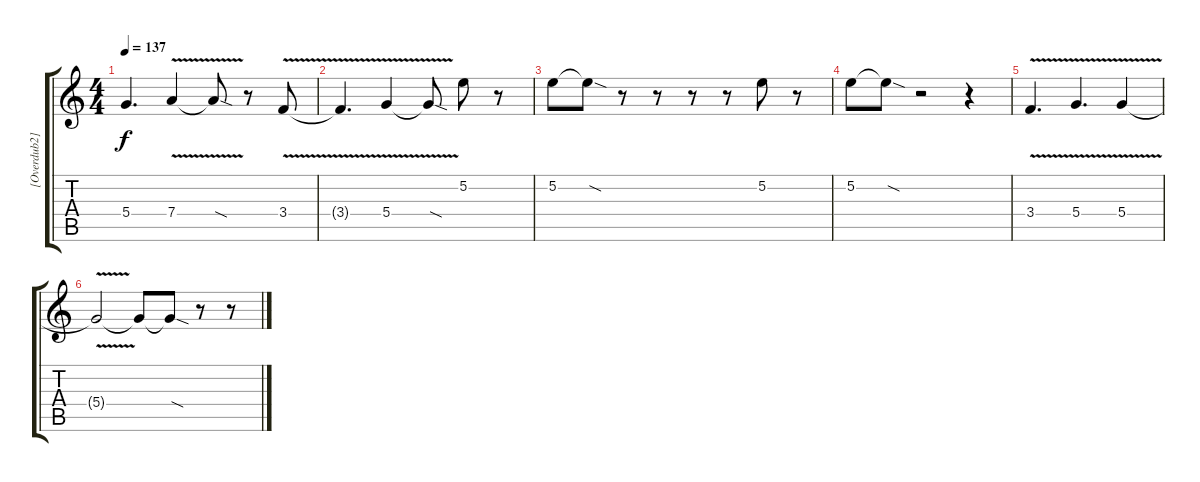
\track ("[Overdub2]" "[Overdub2]") {instrument distortionguitar}
\staff {score tabs}
\tuning (E4 B3 G3 D3 A2 E2) {hide}
\ts (4 4)
\tempo 137
\clef g2
\ks c
5.4{t}.4{d dy f} 7.4{v}.4 7.4{sod t}.8 r.8 3.4{v}.8 |
3.4{t}.4{d} 5.4{v}.4 5.4{sod t}.8 5.2.8 r.8 |
5.2.8 5.2{sod t}.8 r.8 r.8 r.8 r.8 5.2.8 r.8 |
5.2.8 5.2{sod t}.8 r.2 r.4 |
3.4{v}.4{d} 5.4{v}.4{d} 5.4{v}.4 |
5.4{t}.2 5.4{t}.8 5.4{sod t}.8 r.8 r.8
